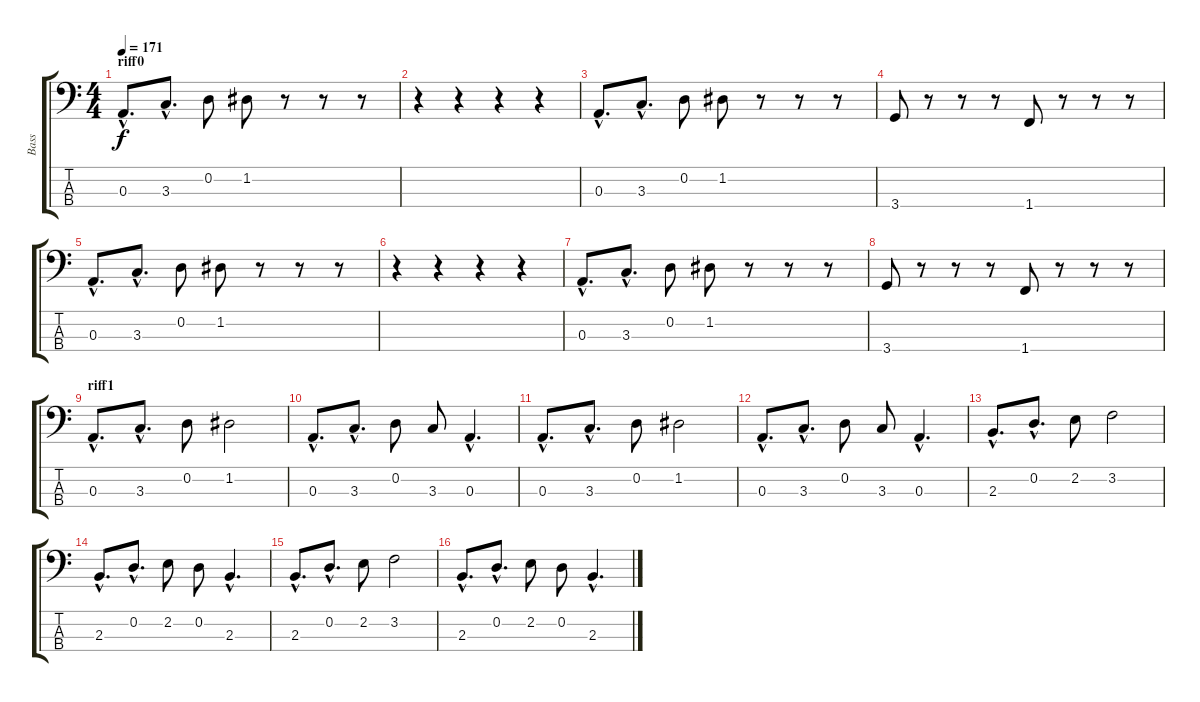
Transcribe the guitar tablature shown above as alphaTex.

\track ("Bass" "Bass") {instrument electricbasspick}
\staff {score tabs}
\tuning (G2 D2 A1 E1) {hide}
\ts (4 4)
\section ("" "riff0")
\tempo 171
\clef f4
\ks c
0.3{hac}.8{d dy f instrument electricbasspick} 3.3{hac}.8{d} 0.2.8 1.2.8 r.8 r.8 r.8 |
r.4 r.4 r.4 r.4 |
0.3{hac}.8{d} 3.3{hac}.8{d} 0.2.8 1.2.8 r.8 r.8 r.8 |
3.4.8 r.8 r.8 r.8 1.4.8 r.8 r.8 r.8 |
0.3{hac}.8{d} 3.3{hac}.8{d} 0.2.8 1.2.8 r.8 r.8 r.8 |
r.4 r.4 r.4 r.4 |
0.3{hac}.8{d} 3.3{hac}.8{d} 0.2.8 1.2.8 r.8 r.8 r.8 |
3.4.8 r.8 r.8 r.8 1.4.8 r.8 r.8 r.8 |
\section ("" "riff1")
0.3{hac}.8{d} 3.3{hac}.8{d} 0.2.8 1.2.2 |
0.3{hac}.8{d} 3.3{hac}.8{d} 0.2.8 3.3.8 0.3{hac}.4{d} |
0.3{hac}.8{d} 3.3{hac}.8{d} 0.2.8 1.2.2 |
0.3{hac}.8{d} 3.3{hac}.8{d} 0.2.8 3.3.8 0.3{hac}.4{d} |
2.3{hac}.8{d} 0.2{hac}.8{d} 2.2.8 3.2.2 |
2.3{hac}.8{d} 0.2{hac}.8{d} 2.2.8 0.2.8 2.3{hac}.4{d} |
2.3{hac}.8{d} 0.2{hac}.8{d} 2.2.8 3.2.2 |
2.3{hac}.8{d} 0.2{hac}.8{d} 2.2.8 0.2.8 2.3{hac}.4{d}
